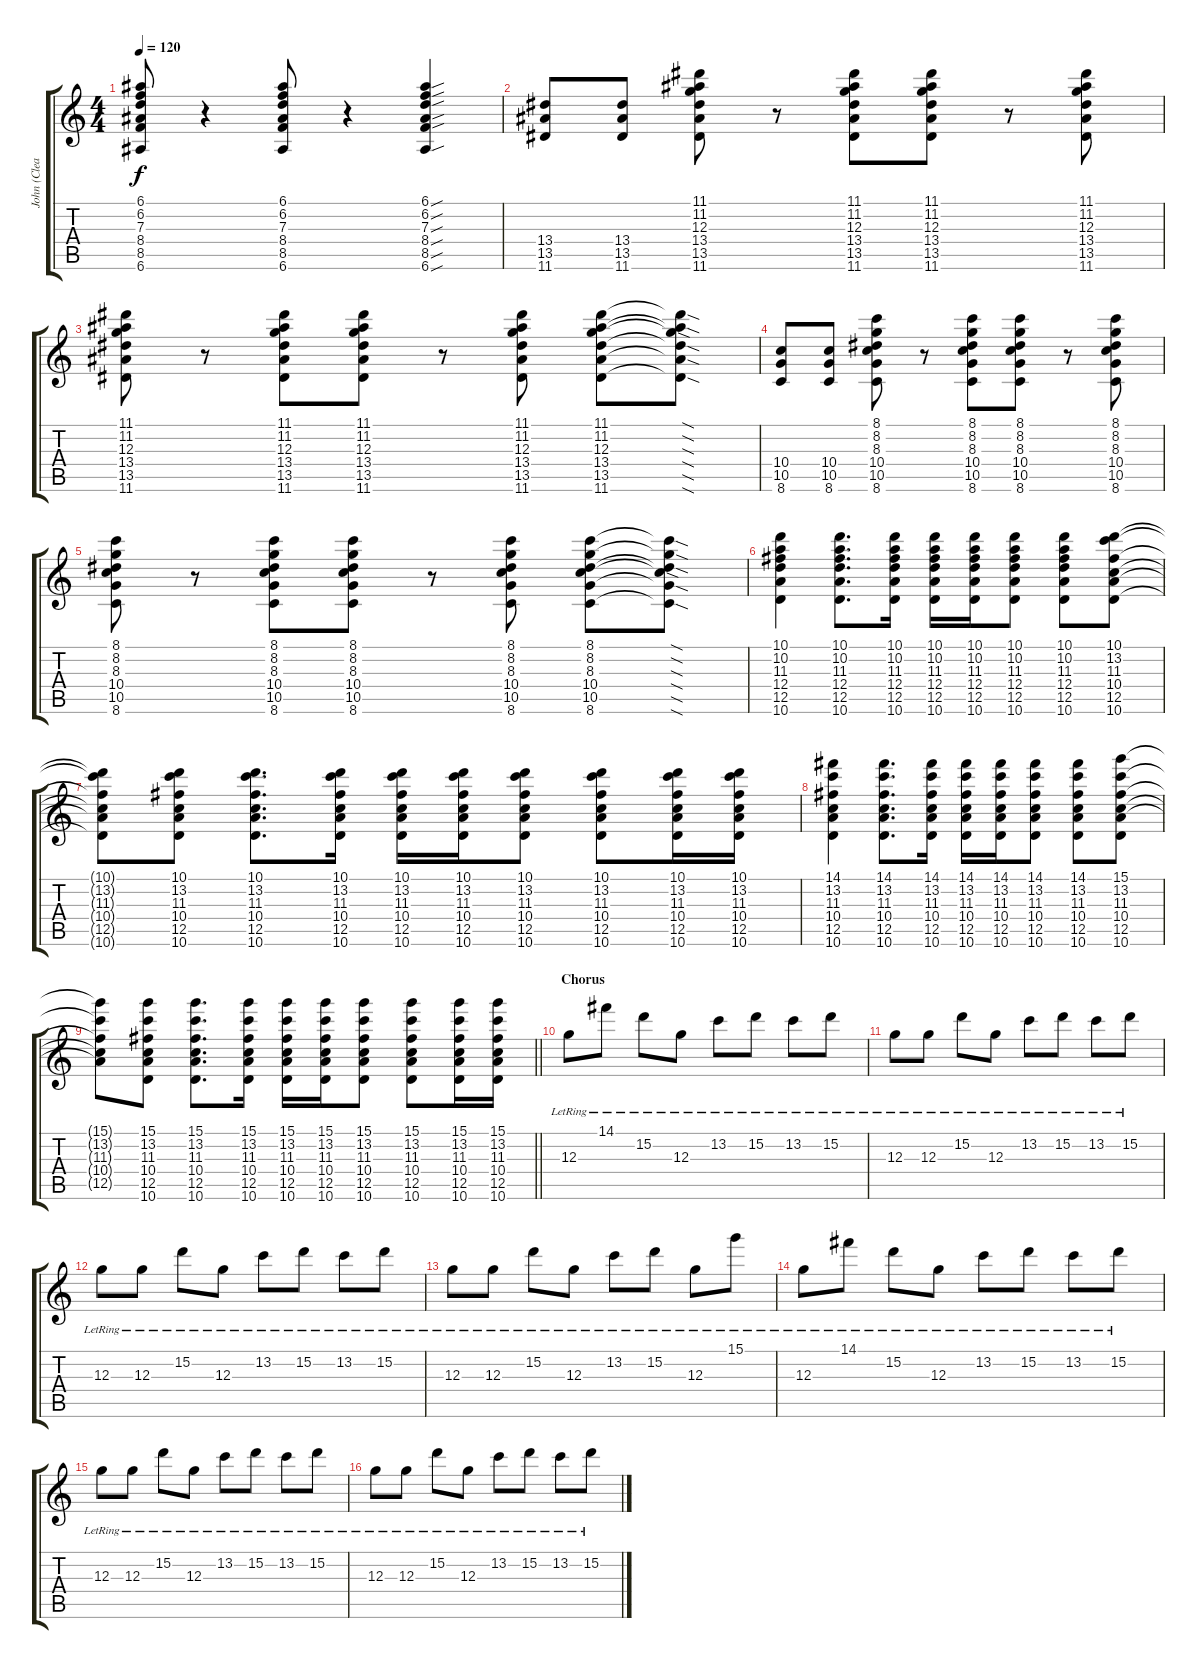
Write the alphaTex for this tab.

\track ("John (Clean 1)" "John (Clea") {instrument electricguitarclean}
\staff {score tabs}
\tuning (E4 B3 G3 D3 A2 E2) {hide}
\ts (4 4)
\tempo 120
\clef g2
\ks c
(6.1 6.2 7.3 8.4 8.5 6.6).8{dy f} r.4 (6.1 6.2 7.3 8.4 8.5 6.6).8 r.4 (6.1{sou} 6.2{sou} 7.3{sou} 8.4{sou} 8.5{sou} 6.6{sou}).4 |
(13.4 13.5 11.6).8 (13.4 13.5 11.6).8 (11.1 11.2 12.3 13.4 13.5 11.6).8 r.8 (11.1 11.2 12.3 13.4 13.5 11.6).8 (11.1 11.2 12.3 13.4 13.5 11.6).8 r.8 (11.1 11.2 12.3 13.4 13.5 11.6).8 |
(11.1 11.2 12.3 13.4 13.5 11.6).8 r.8 (11.1 11.2 12.3 13.4 13.5 11.6).8 (11.1 11.2 12.3 13.4 13.5 11.6).8 r.8 (11.1 11.2 12.3 13.4 13.5 11.6).8 (11.1 11.2 12.3 13.4 13.5 11.6).8 (11.1{sod t} 11.2{sod t} 12.3{sod t} 13.4{sod t} 13.5{sod t} 11.6{sod t}).8 |
(10.4 10.5 8.6).8 (10.4 10.5 8.6).8 (8.1 8.2 8.3 10.4 10.5 8.6).8 r.8 (8.1 8.2 8.3 10.4 10.5 8.6).8 (8.1 8.2 8.3 10.4 10.5 8.6).8 r.8 (8.1 8.2 8.3 10.4 10.5 8.6).8 |
(8.1 8.2 8.3 10.4 10.5 8.6).8 r.8 (8.1 8.2 8.3 10.4 10.5 8.6).8 (8.1 8.2 8.3 10.4 10.5 8.6).8 r.8 (8.1 8.2 8.3 10.4 10.5 8.6).8 (8.1 8.2 8.3 10.4 10.5 8.6).8 (8.1{sod t} 8.2{sod t} 8.3{sod t} 10.4{sod t} 10.5{sod t} 8.6{sod t}).8 |
(10.1 10.2 11.3 12.4 12.5 10.6).4 (10.1 10.2 11.3 12.4 12.5 10.6).8{d} (10.1 10.2 11.3 12.4 12.5 10.6).16 (10.1 10.2 11.3 12.4 12.5 10.6).16 (10.1 10.2 11.3 12.4 12.5 10.6).16 (10.1 10.2 11.3 12.4 12.5 10.6).8 (10.1 10.2 11.3 12.4 12.5 10.6).8 (10.1 13.2 11.3 10.4 12.5 10.6).8 |
(10.1{t} 13.2{t} 11.3{t} 10.4{t} 12.5{t} 10.6{t}).8 (10.1 13.2 11.3 10.4 12.5 10.6).8 (10.1 13.2 11.3 10.4 12.5 10.6).8{d} (10.1 13.2 11.3 10.4 12.5 10.6).16 (10.1 13.2 11.3 10.4 12.5 10.6).16 (10.1 13.2 11.3 10.4 12.5 10.6).16 (10.1 13.2 11.3 10.4 12.5 10.6).8 (10.1 13.2 11.3 10.4 12.5 10.6).8 (10.1 13.2 11.3 10.4 12.5 10.6).16 (10.1 13.2 11.3 10.4 12.5 10.6).16 |
(14.1 13.2 11.3 10.4 12.5 10.6).4 (14.1 13.2 11.3 10.4 12.5 10.6).8{d} (14.1 13.2 11.3 10.4 12.5 10.6).16 (14.1 13.2 11.3 10.4 12.5 10.6).16 (14.1 13.2 11.3 10.4 12.5 10.6).16 (14.1 13.2 11.3 10.4 12.5 10.6).8 (14.1 13.2 11.3 10.4 12.5 10.6).8 (15.1 13.2 11.3 10.4 12.5 10.6).8 |
\barLineRight lightlight
(15.1{t} 13.2{t} 11.3{t} 10.4{t} 12.5{t}).8 (15.1 13.2 11.3 10.4 12.5 10.6).8 (15.1 13.2 11.3 10.4 12.5 10.6).8{d} (15.1 13.2 11.3 10.4 12.5 10.6).16 (15.1 13.2 11.3 10.4 12.5 10.6).16 (15.1 13.2 11.3 10.4 12.5 10.6).16 (15.1 13.2 11.3 10.4 12.5 10.6).8 (15.1 13.2 11.3 10.4 12.5 10.6).8 (15.1 13.2 11.3 10.4 12.5 10.6).16 (15.1 13.2 11.3 10.4 12.5 10.6).16 |
\section ("" "Chorus")
12.3{lr}.8 14.1{lr}.8 15.2{lr}.8 12.3{lr}.8 13.2{lr}.8 15.2{lr}.8 13.2{lr}.8 15.2{lr}.8 |
12.3{lr}.8 12.3{lr}.8 15.2{lr}.8 12.3{lr}.8 13.2{lr}.8 15.2{lr}.8 13.2{lr}.8 15.2{lr}.8 |
12.3{lr}.8 12.3{lr}.8 15.2{lr}.8 12.3{lr}.8 13.2{lr}.8 15.2{lr}.8 13.2{lr}.8 15.2{lr}.8 |
12.3{lr}.8 12.3{lr}.8 15.2{lr}.8 12.3{lr}.8 13.2{lr}.8 15.2{lr}.8 12.3{lr}.8 15.1{lr}.8 |
12.3{lr}.8 14.1{lr}.8 15.2{lr}.8 12.3{lr}.8 13.2{lr}.8 15.2{lr}.8 13.2{lr}.8 15.2{lr}.8 |
12.3{lr}.8 12.3{lr}.8 15.2{lr}.8 12.3{lr}.8 13.2{lr}.8 15.2{lr}.8 13.2{lr}.8 15.2{lr}.8 |
12.3{lr}.8 12.3{lr}.8 15.2{lr}.8 12.3{lr}.8 13.2{lr}.8 15.2{lr}.8 13.2{lr}.8 15.2{lr}.8
